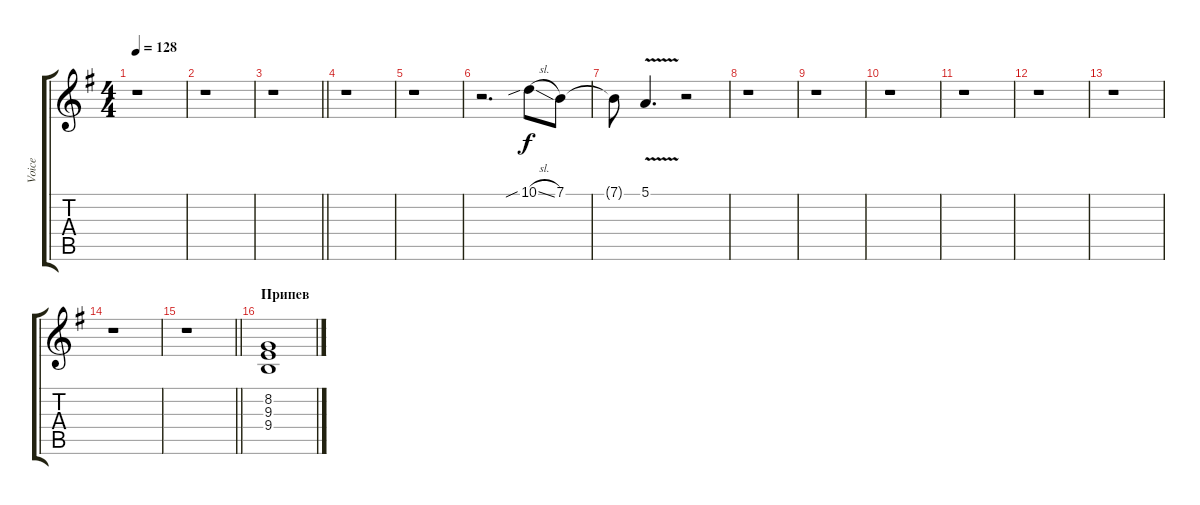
\track ("Voice" "Voice") {instrument synthvoice}
\staff {score tabs}
\tuning (E4 B3 G3 D3 A2 E2) {hide}
\ts (4 4)
\tempo 128
\clef g2
\ks eminor
r.1{dy f} |
r.1 |
\barLineRight lightlight
r.1 |
r.1 |
r.1 |
r.2{d volume 6 instrument piccolo} 10.1{sib sl}.8 7.1.8 |
7.1{t}.8 5.1{v}.4{d} r.2 |
r.1 |
r.1 |
r.1 |
r.1 |
r.1 |
r.1 |
r.1 |
\barLineRight lightlight
r.1 |
\section ("" "Припев")
(8.2 9.3 9.4).1{volume 11 balance 12 instrument stringensemble2}
